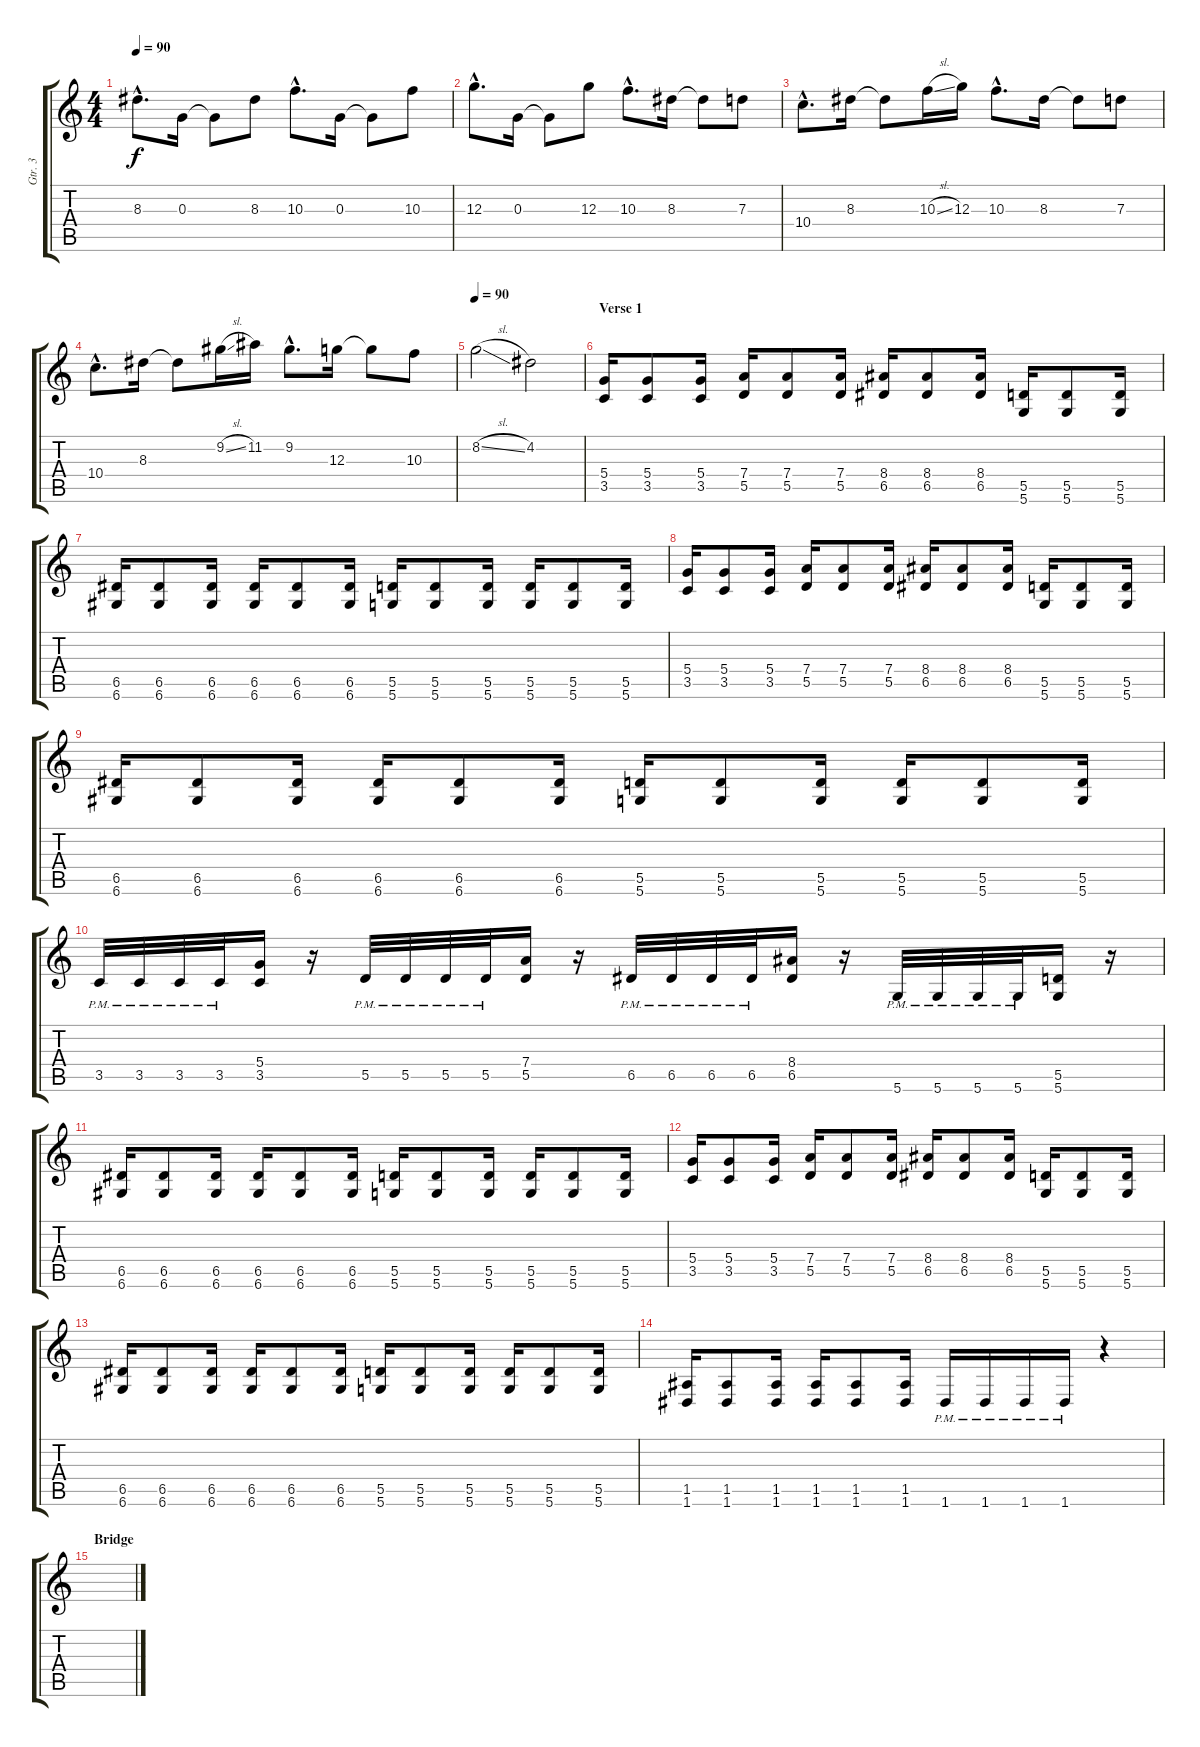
\track ("Gtr. 3" "Gtr. 3") {instrument distortionguitar}
\staff {score tabs}
\tuning (E4 B3 G3 D3 A2 D2) {hide}
\ts (4 4)
\tempo 90
\clef g2
\ks c
8.3{hac}.8{d dy f} 0.3.16 0.3{t}.8 8.3.8 10.3{hac}.8{d} 0.3.16 0.3{t}.8 10.3.8 |
12.3{hac}.8{d} 0.3.16 0.3{t}.8 12.3.8 10.3{hac}.8{d} 8.3.16 8.3{t}.8 7.3.8 |
10.4{hac}.8{d} 8.3.16 8.3{t}.8 10.3{sl}.16 12.3.16 10.3{hac}.8{d} 8.3.16 8.3{t}.8 7.3.8 |
10.4{hac}.8{d} 8.3.16 8.3{t}.8 9.2{sl}.16 11.2.16 9.2{hac}.8{d} 12.3.16 12.3{t}.8 10.3.8 |
\tempo 90
8.2{sl}.2 4.2.2 |
\section ("" "Verse 1")
(5.4 3.5).16 (5.4 3.5).8 (5.4 3.5).16 (7.4 5.5).16 (7.4 5.5).8 (7.4 5.5).16 (8.4 6.5).16 (8.4 6.5).8 (8.4 6.5).16 (5.5 5.6).16 (5.5 5.6).8 (5.5 5.6).16 |
(6.5 6.6).16 (6.5 6.6).8 (6.5 6.6).16 (6.5 6.6).16 (6.5 6.6).8 (6.5 6.6).16 (5.5 5.6).16 (5.5 5.6).8 (5.5 5.6).16 (5.5 5.6).16 (5.5 5.6).8 (5.5 5.6).16 |
(5.4 3.5).16 (5.4 3.5).8 (5.4 3.5).16 (7.4 5.5).16 (7.4 5.5).8 (7.4 5.5).16 (8.4 6.5).16 (8.4 6.5).8 (8.4 6.5).16 (5.5 5.6).16 (5.5 5.6).8 (5.5 5.6).16 |
(6.5 6.6).16 (6.5 6.6).8 (6.5 6.6).16 (6.5 6.6).16 (6.5 6.6).8 (6.5 6.6).16 (5.5 5.6).16 (5.5 5.6).8 (5.5 5.6).16 (5.5 5.6).16 (5.5 5.6).8 (5.5 5.6).16 |
3.5{pm}.32 3.5{pm}.32 3.5{pm}.32 3.5{pm}.32 (5.4 3.5).16 r.16 5.5{pm}.32 5.5{pm}.32 5.5{pm}.32 5.5{pm}.32 (7.4 5.5).16 r.16 6.5{pm}.32 6.5{pm}.32 6.5{pm}.32 6.5{pm}.32 (8.4 6.5).16 r.16 5.6{pm}.32 5.6{pm}.32 5.6{pm}.32 5.6{pm}.32 (5.5 5.6).16 r.16 |
(6.5 6.6).16 (6.5 6.6).8 (6.5 6.6).16 (6.5 6.6).16 (6.5 6.6).8 (6.5 6.6).16 (5.5 5.6).16 (5.5 5.6).8 (5.5 5.6).16 (5.5 5.6).16 (5.5 5.6).8 (5.5 5.6).16 |
(5.4 3.5).16 (5.4 3.5).8 (5.4 3.5).16 (7.4 5.5).16 (7.4 5.5).8 (7.4 5.5).16 (8.4 6.5).16 (8.4 6.5).8 (8.4 6.5).16 (5.5 5.6).16 (5.5 5.6).8 (5.5 5.6).16 |
(6.5 6.6).16 (6.5 6.6).8 (6.5 6.6).16 (6.5 6.6).16 (6.5 6.6).8 (6.5 6.6).16 (5.5 5.6).16 (5.5 5.6).8 (5.5 5.6).16 (5.5 5.6).16 (5.5 5.6).8 (5.5 5.6).16 |
(1.5 1.6).16 (1.5 1.6).8 (1.5 1.6).16 (1.5 1.6).16 (1.5 1.6).8 (1.5 1.6).16 1.6{pm}.16 1.6{pm}.16 1.6{pm}.16 1.6{pm}.16 r.4 |
\section ("" "Bridge")
